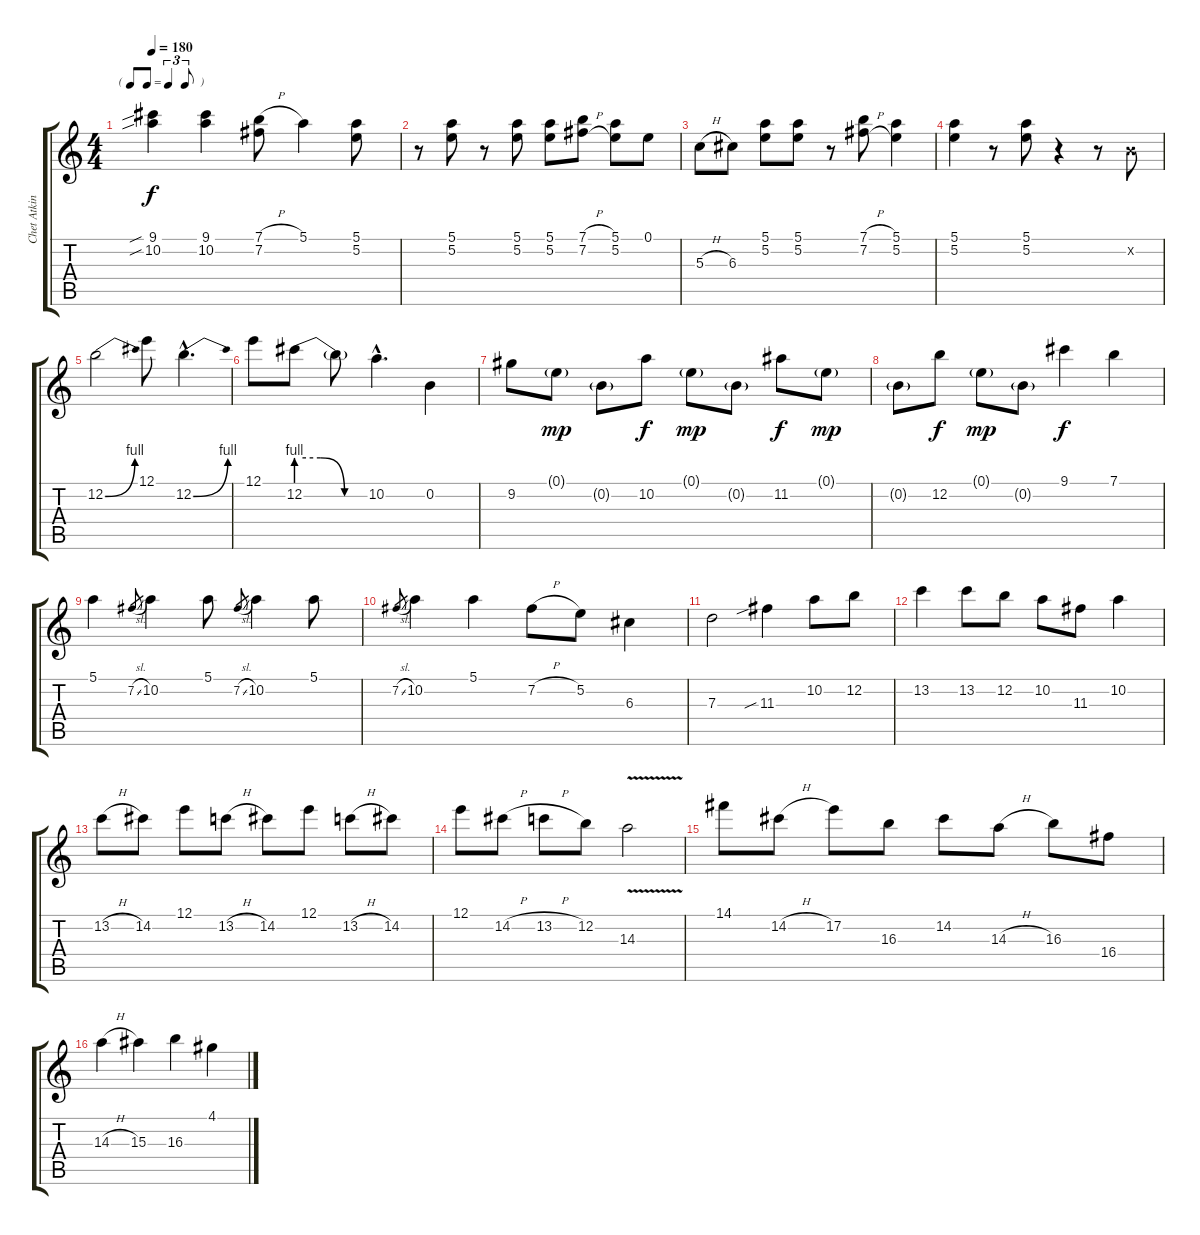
\track ("Chet Atkins" "Chet Atkin") {instrument electricguitarjazz}
\staff {score tabs}
\tuning (E4 B3 G3 D3 A2 E2) {hide}
\ts (4 4)
\tf triplet8th
\tempo 180
\clef g2
\ks c
(9.1{sib} 10.2{sib}).4{dy f instrument electricguitarjazz} (9.1 10.2).4 (7.1{h} 7.2).8 5.1.4 (5.1 5.2).8 |
r.8 (5.1 5.2).8 r.8 (5.1 5.2).8 (5.1 5.2).8 (7.1{h} 7.2{h}).8 (5.1 5.2).8 0.1.8 |
5.3{h}.8 6.3.8 (5.1 5.2).8 (5.1 5.2).8 r.8 (7.1{h} 7.2{h}).8 (5.1 5.2).4 |
(5.1 5.2).4 r.8 (5.1 5.2).8 r.4 r.8 0.2{x}.8 |
12.2{be (bend 0 0 60 4)}.2 12.1.8 12.2{be (bend 0 0 60 4) hac}.4{d} |
12.1.8 12.2{be (custom 0 4 20 4 40 0 60 0)}.8 12.2{t}.8 10.2{hac}.4{d} 0.2.4 |
9.2.8 0.1{g}.8{dy mp} 0.2{g}.8 10.2.8{dy f} 0.1{g}.8{dy mp} 0.2{g}.8 11.2.8{dy f} 0.1{g}.8{dy mp} |
0.2{g}.8 12.2.8{dy f} 0.1{g}.8{dy mp} 0.2{g}.8 9.1.4{dy f} 7.1.4 |
5.1.4 7.2{sl}.8{gr} 10.2.4 5.1.8 7.2{sl}.8{gr} 10.2.4 5.1.8 |
7.2{sl}.8{gr} 10.2.4 5.1.4 7.2{h}.8 5.2.8 6.3.4 |
7.3.2 11.3{sib}.4 10.2.8 12.2.8 |
13.2.4 13.2.8 12.2.8 10.2.8 11.3.8 10.2.4 |
13.2{h}.8 14.2.8 12.1.8 13.2{h}.8 14.2.8 12.1.8 13.2{h}.8 14.2.8 |
12.1.8 14.2{h}.8 13.2{h}.8 12.2.8 14.3{v}.2 |
14.1.8{volume 11} 14.2{h}.8 17.2.8 16.3.8 14.2.8 14.3{h}.8 16.3.8 16.4.8 |
14.3{h}.4{volume 7} 15.3.4 16.3.4 4.1{ss}.4{volume 16}
